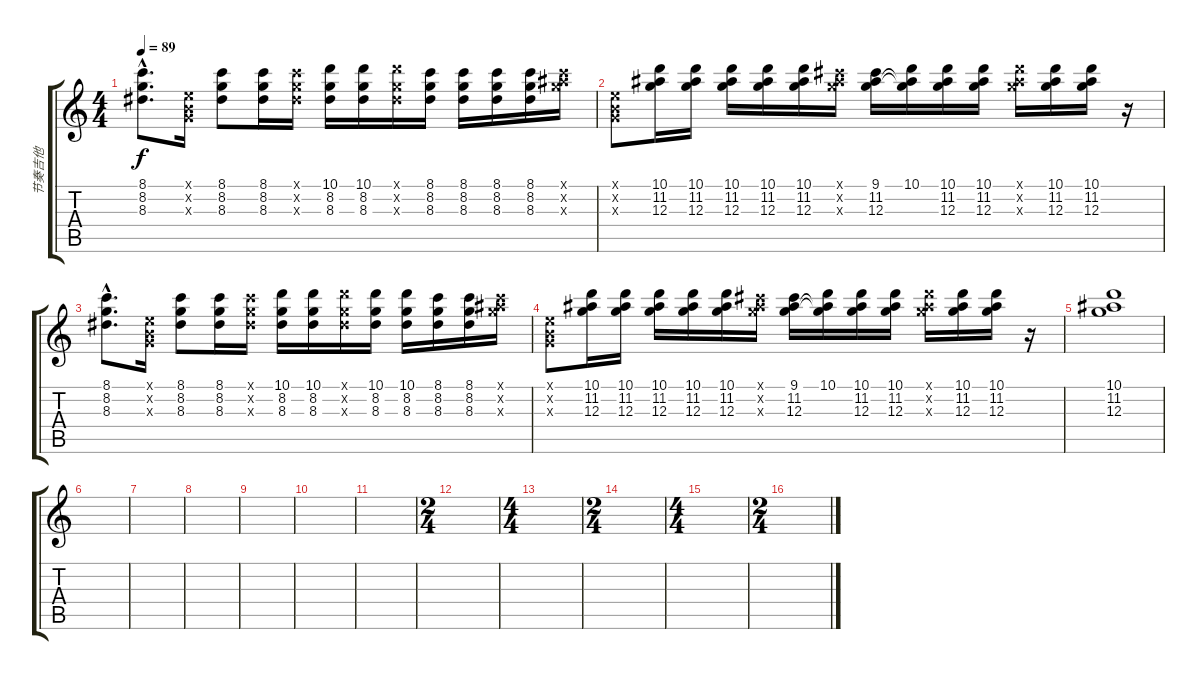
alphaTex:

\track ("节奏吉他" "节奏吉他") {instrument electricguitarclean}
\staff {score tabs}
\tuning (E4 B3 G3 D3 A2 E2) {hide}
\ts (4 4)
\tempo 89
\clef g2
\ks c
(8.1{hac} 8.2{hac} 8.3{hac}).8{d dy f} (0.1{x} 0.2{x} 0.3{x}).16 (8.1 8.2 8.3).8 (8.1 8.2 8.3).16 (8.1{x} 8.2{x} 8.3{x}).16 (10.1 8.2 8.3).16 (10.1 8.2 8.3).16 (10.1{x} 8.2{x} 8.3{x}).16 (8.1 8.2 8.3).16 (8.1 8.2 8.3).16 (8.1 8.2 8.3).16 (8.1 8.2 8.3).16 (8.1{x} 11.2{x} 12.3{x}).16 |
(0.1{x} 0.2{x} 0.3{x}).8 (10.1 11.2 12.3).16 (10.1 11.2 12.3).16 (10.1 11.2 12.3).16 (10.1 11.2 12.3).16 (10.1 11.2 12.3).16 (9.1{x} 11.2{x} 12.3{x}).16 (9.1 11.2 12.3).16 (10.1 11.2{t} 12.3{t}).16 (10.1 11.2 12.3).16 (10.1 11.2 12.3).16 (10.1{x} 11.2{x} 12.3{x}).16 (10.1 11.2 12.3).16 (10.1 11.2 12.3).16 r.16 |
(8.1{hac} 8.2{hac} 8.3{hac}).8{d} (0.1{x} 0.2{x} 0.3{x}).16 (8.1 8.2 8.3).8 (8.1 8.2 8.3).16 (8.1{x} 8.2{x} 8.3{x}).16 (10.1 8.2 8.3).16 (10.1 8.2 8.3).16 (10.1{x} 8.2{x} 8.3{x}).16 (10.1 8.2 8.3).16 (10.1 8.2 8.3).16 (8.1 8.2 8.3).16 (8.1 8.2 8.3).16 (8.1{x} 11.2{x} 12.3{x}).16 |
(0.1{x} 0.2{x} 0.3{x}).8 (10.1 11.2 12.3).16 (10.1 11.2 12.3).16 (10.1 11.2 12.3).16 (10.1 11.2 12.3).16 (10.1 11.2 12.3).16 (9.1{x} 11.2{x} 12.3{x}).16 (9.1 11.2 12.3).16 (10.1 11.2{t} 12.3{t}).16 (10.1 11.2 12.3).16 (10.1 11.2 12.3).16 (10.1{x} 11.2{x} 12.3{x}).16 (10.1 11.2 12.3).16 (10.1 11.2 12.3).16 r.16 |
(10.1 11.2 12.3).1 |
|
|
|
|
|
|
\ts (2 4)
|
\ts (4 4)
|
\ts (2 4)
|
\ts (4 4)
|
\ts (2 4)
